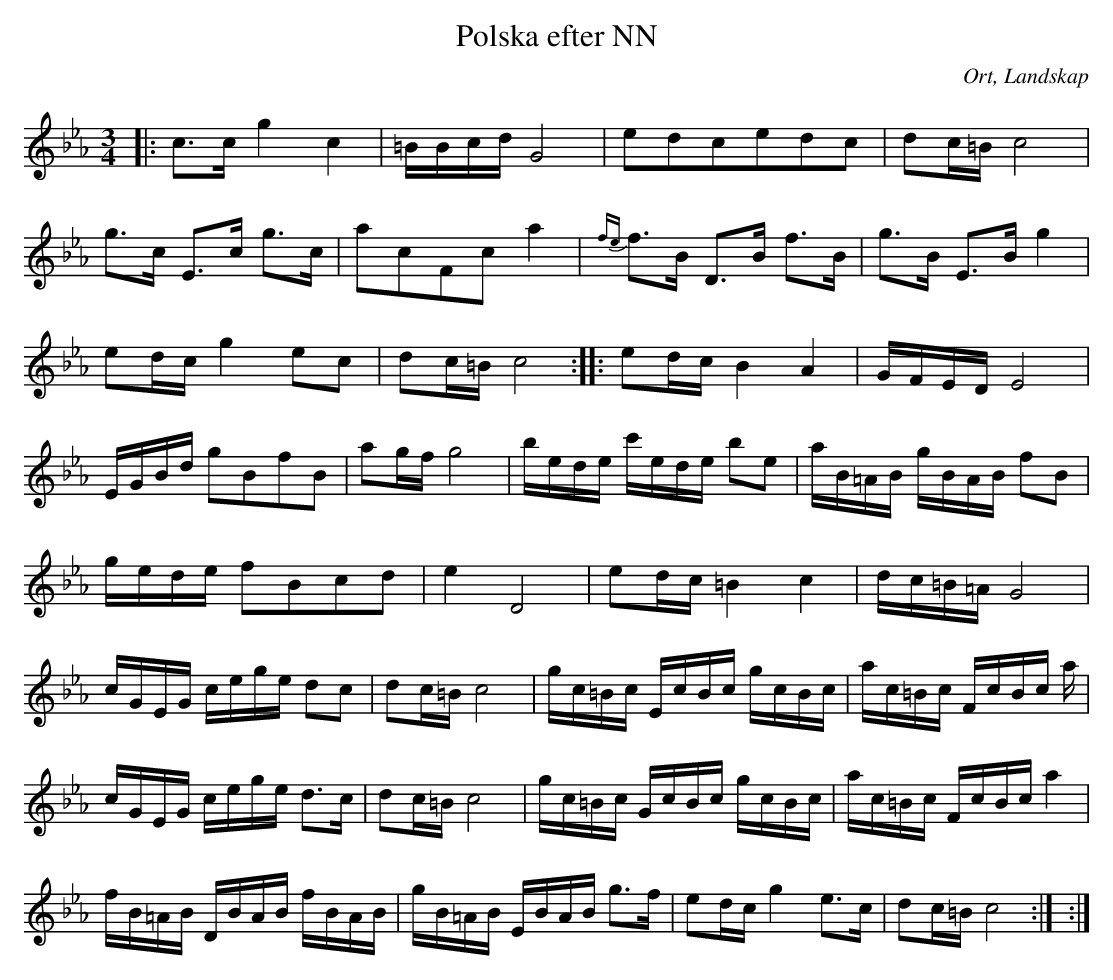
X:1
T:Polska efter NN
O:Ort, Landskap
M:3/4
L:1/16
K:Cm
|: c2>c2 g4 c4 | =BBcd G8 | e2d2c2e2d2c2 | d2c=B c8 |
g2>c2 E2>c2 g2>c2 | a2c2F2c2 a4 | {fe}f2>B2 D2>B2 f2>B2 | g2>B2 E2>B2 g4 |
e2dc g4 e2c2 | d2c=B c8 :: e2dc B4 A4 | GFED E8 |
EGBd g2B2f2B2 | a2gf g8 | bede c'ede b2e2 | aB=AB gBAB f2B2 |
gede f2B2c2d2 | e4 D8|e2dc =B4 c4|dc=B=A G8| cGEG cege d2c2 | d2c=B c8 | gc=Bc EcBc gcBc | a´c=Bc FcBc a´|
cGEG cege d2>c2 | d2c=B c8 | gc=Bc GcBc gcBc | ac=Bc FcBc a4 |
fB=AB DBAB fBAB | gB=AB EBAB g2>f2 | e2dc g4 e2>c2 | d2c=B c8 :| :|
